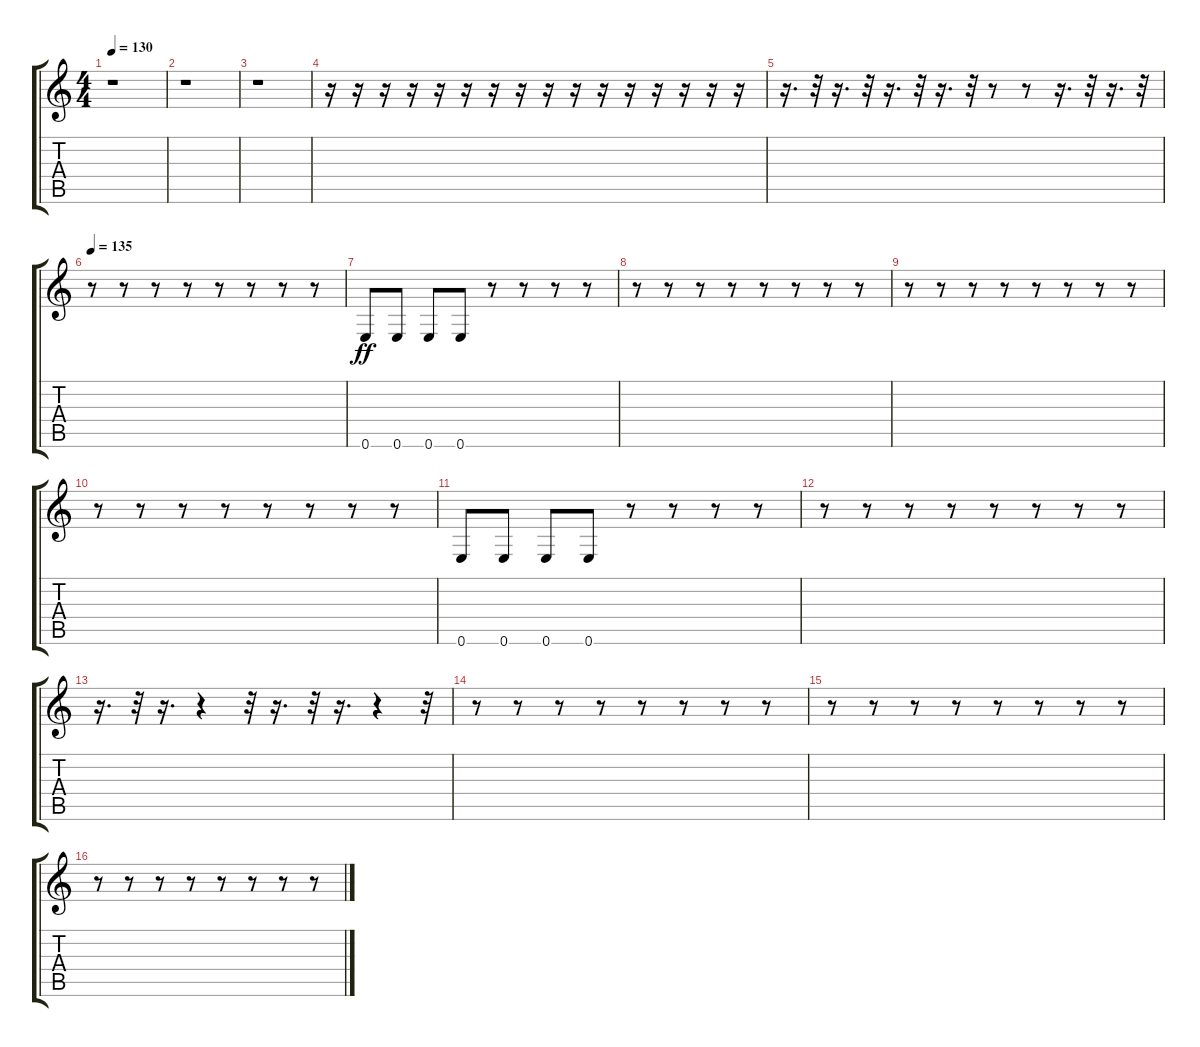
\track "" {instrument electricbasspick}
\staff {score tabs}
\tuning (E4 B3 G3 D3 A2 E2) {hide}
\ts (4 4)
\tempo 130
\clef g2
\ks c
r.1{dy ff} |
r.1 |
r.1 |
r.16 r.16 r.16 r.16 r.16 r.16 r.16 r.16 r.16 r.16 r.16 r.16 r.16 r.16 r.16 r.16 |
r.16{d} r.32 r.16{d} r.32 r.16{d} r.32 r.16{d} r.32 r.8 r.8 r.16{d} r.32 r.16{d} r.32 |
\tempo 135
r.8 r.8 r.8 r.8 r.8 r.8 r.8 r.8 |
0.6.8 0.6.8 0.6.8 0.6.8 r.8 r.8 r.8 r.8 |
r.8 r.8 r.8 r.8 r.8 r.8 r.8 r.8 |
r.8 r.8 r.8 r.8 r.8 r.8 r.8 r.8 |
r.8 r.8 r.8 r.8 r.8 r.8 r.8 r.8 |
0.6.8 0.6.8 0.6.8 0.6.8 r.8 r.8 r.8 r.8 |
r.8 r.8 r.8 r.8 r.8 r.8 r.8 r.8 |
r.16{d} r.32 r.16{d} r.4 r.32 r.16{d} r.32 r.16{d} r.4 r.32 |
r.8 r.8 r.8 r.8 r.8 r.8 r.8 r.8 |
r.8 r.8 r.8 r.8 r.8 r.8 r.8 r.8 |
r.8 r.8 r.8 r.8 r.8 r.8 r.8 r.8
